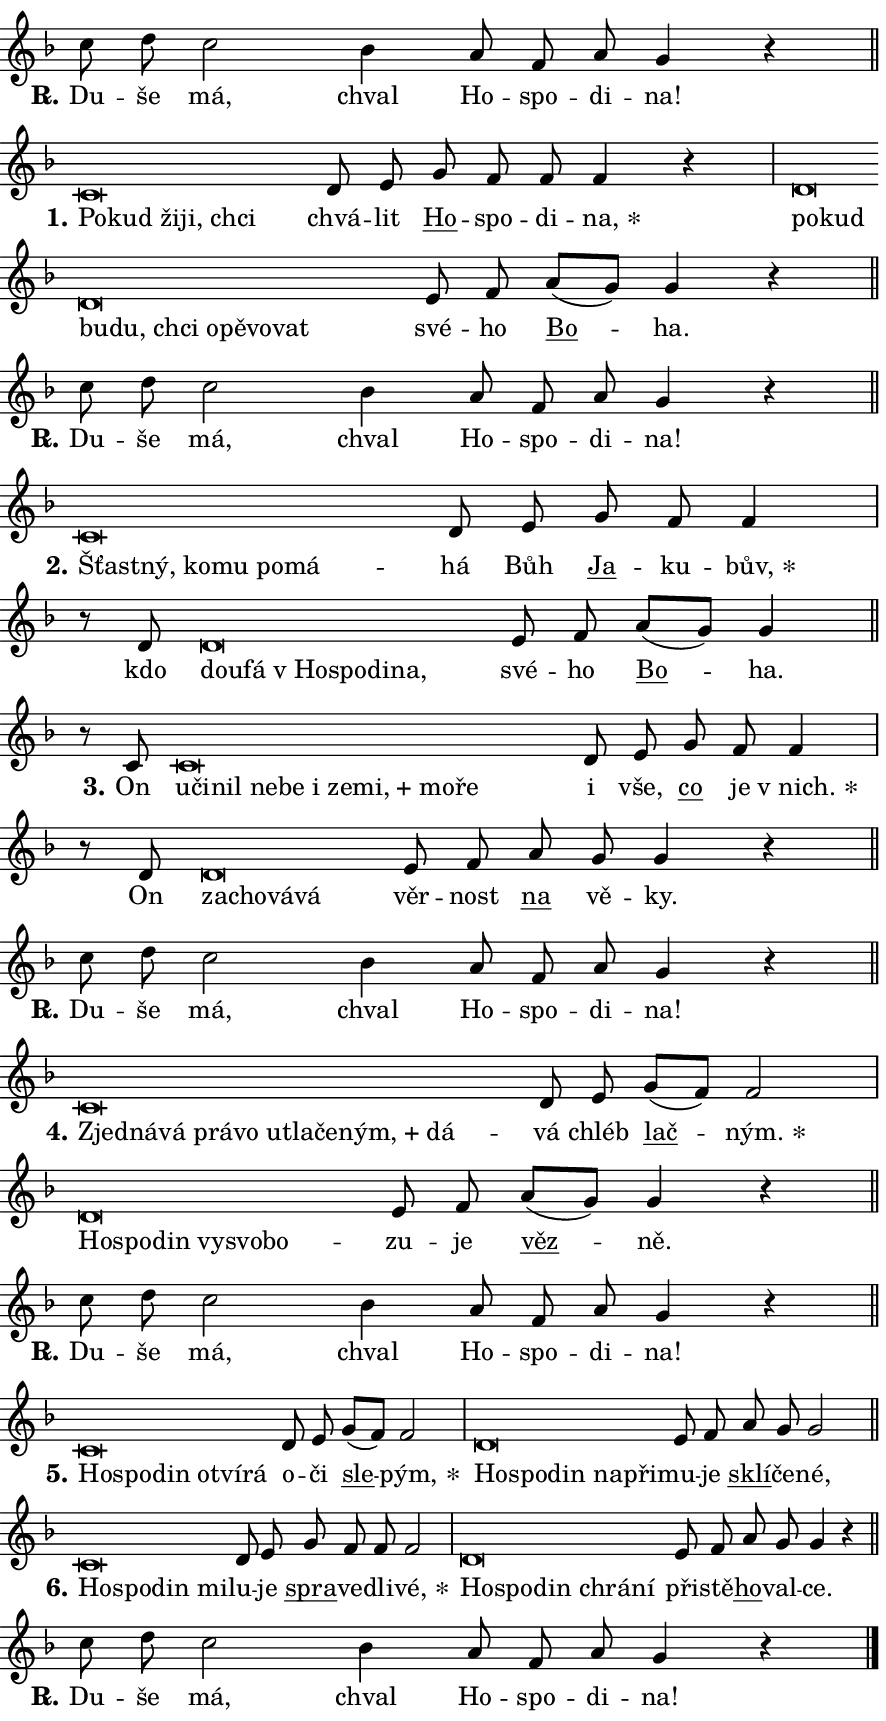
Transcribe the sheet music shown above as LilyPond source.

\version "2.24.0"
\header { tagline = "" }
\paper {
  indent = 0\cm
  top-margin = 0\cm
  right-margin = 0.13\cm % to fit lyric hyphens
  bottom-margin = 0\cm
  left-margin = 0\cm
  paper-width = 15\cm
  page-breaking = #ly:one-page-breaking
  system-system-spacing.basic-distance = #11
  score-system-spacing.basic-distance = #11
  ragged-last = ##f
}


%% Author: Thomas Morley
%% https://lists.gnu.org/archive/html/lilypond-user/2020-05/msg00002.html
#(define (line-position grob)
"Returns position of @var[grob} in current system:
   @code{'start}, if at first time-step
   @code{'end}, if at last time-step
   @code{'middle} otherwise
"
  (let* ((col (ly:item-get-column grob))
         (ln (ly:grob-object col 'left-neighbor))
         (rn (ly:grob-object col 'right-neighbor))
         (col-to-check-left (if (ly:grob? ln) ln col))
         (col-to-check-right (if (ly:grob? rn) rn col))
         (break-dir-left
           (and
             (ly:grob-property col-to-check-left 'non-musical #f)
             (ly:item-break-dir col-to-check-left)))
         (break-dir-right
           (and
             (ly:grob-property col-to-check-right 'non-musical #f)
             (ly:item-break-dir col-to-check-right))))
        (cond ((eqv? 1 break-dir-left) 'start)
              ((eqv? -1 break-dir-right) 'end)
              (else 'middle))))

#(define (tranparent-at-line-position vctor)
  (lambda (grob)
  "Relying on @code{line-position} select the relevant enry from @var{vctor}.
Used to determine transparency,"
    (case (line-position grob)
      ((end) (not (vector-ref vctor 0)))
      ((middle) (not (vector-ref vctor 1)))
      ((start) (not (vector-ref vctor 2))))))

noteHeadBreakVisibility =
#(define-music-function (break-visibility)(vector?)
"Makes @code{NoteHead}s transparent relying on @var{break-visibility}"
#{
  \override NoteHead.transparent =
    #(tranparent-at-line-position break-visibility)
#})

#(define delete-ledgers-for-transparent-note-heads
  (lambda (grob)
    "Reads whether a @code{NoteHead} is transparent.
If so this @code{NoteHead} is removed from @code{'note-heads} from
@var{grob}, which is supposed to be @code{LedgerLineSpanner}.
As a result ledgers are not printed for this @code{NoteHead}"
    (let* ((nhds-array (ly:grob-object grob 'note-heads))
           (nhds-list
             (if (ly:grob-array? nhds-array)
                 (ly:grob-array->list nhds-array)
                 '()))
           ;; Relies on the transparent-property being done before
           ;; Staff.LedgerLineSpanner.after-line-breaking is executed.
           ;; This is fragile ...
           (to-keep
             (remove
               (lambda (nhd)
                 (ly:grob-property nhd 'transparent #f))
               nhds-list)))
      ;; TODO find a better method to iterate over grob-arrays, similiar
      ;; to filter/remove etc for lists
      ;; For now rebuilt from scratch
      (set! (ly:grob-object grob 'note-heads)  '())
      (for-each
        (lambda (nhd)
          (ly:pointer-group-interface::add-grob grob 'note-heads nhd))
        to-keep))))

squashNotes = {
  \override NoteHead.X-extent = #'(-0.2 . 0.2)
  \override NoteHead.Y-extent = #'(-0.75 . 0)
  \override NoteHead.stencil =
    #(lambda (grob)
       (let ((pos (ly:grob-property grob 'staff-position)))
         (begin
           (if (< pos -7) (display "ERROR: Lower brevis then expected\n") (display ""))
           (if (<= pos -6) ly:text-interface::print ly:note-head::print))))
}
unSquashNotes = {
  \revert NoteHead.X-extent
  \revert NoteHead.Y-extent
  \revert NoteHead.stencil
}

hideNotes = \noteHeadBreakVisibility #begin-of-line-visible
unHideNotes = \noteHeadBreakVisibility #all-visible

% work-around for resetting accidentals
% https://lilypond.org/doc/v2.23/Documentation/notation/displaying-rhythms#unmetered-music
cadenzaMeasure = {
  \cadenzaOff
  \partial 1024 s1024
  \cadenzaOn
}

#(define-markup-command (accent layout props text) (markup?)
  "Underline accented syllable"
  (interpret-markup layout props
    #{\markup \override #'(offset . 4.3) \underline { #text }#}))

responsum = \markup \concat {
  "R" \hspace #-1.05 \path #0.1 #'((moveto 0 0.07) (lineto 0.9 0.8)) \hspace #0.05 "."
}

spaceSize = #0.6828661417322834 % exact space size for TeX Gyre Schola

\layout {
  \context {
    \Staff
    \remove "Time_signature_engraver"
    \override LedgerLineSpanner.after-line-breaking = #delete-ledgers-for-transparent-note-heads
  }
  \context {
    \Lyrics {
      \override LyricSpace.minimum-distance = \spaceSize
      \override LyricText.font-name = #"TeX Gyre Schola"
      \override LyricText.font-size = 1
      \override StanzaNumber.font-name = #"TeX Gyre Schola Bold"
      \override StanzaNumber.font-size = 1
    }
  }
  \context {
    \Score 
    \override NoteHead.text =
      #(lambda (grob) 
        (let ((pos (ly:grob-property grob 'staff-position)))
          #{\markup {
            \combine
              \halign #-0.55 \raise #(if (= pos -6) 0 0.5) \override #'(thickness . 2) \draw-line #'(3.2 . 0)
              \musicglyph "noteheads.sM1"
          }#}))
  }
}

% magnetic-lyrics.ily
%
%   written by
%     Jean Abou Samra <jean@abou-samra.fr>
%     Werner Lemberg <wl@gnu.org>
%
%   adapted by
%     Jiri Hon <jiri.hon@gmail.com>
%
% Version 2022-Apr-15

% https://www.mail-archive.com/lilypond-user@gnu.org/msg149350.html

#(define (Left_hyphen_pointer_engraver context)
   "Collect syllable-hyphen-syllable occurrences in lyrics and store
them in properties.  This engraver only looks to the left.  For
example, if the lyrics input is @code{foo -- bar}, it does the
following.

@itemize @bullet
@item
Set the @code{text} property of the @code{LyricHyphen} grob between
@q{foo} and @q{bar} to @code{foo}.

@item
Set the @code{left-hyphen} property of the @code{LyricText} grob with
text @q{foo} to the @code{LyricHyphen} grob between @q{foo} and
@q{bar}.
@end itemize

Use this auxiliary engraver in combination with the
@code{lyric-@/text::@/apply-@/magnetic-@/offset!} hook."
   (let ((hyphen #f)
         (text #f))
     (make-engraver
      (acknowledgers
       ((lyric-syllable-interface engraver grob source-engraver)
        (set! text grob)))
      (end-acknowledgers
       ((lyric-hyphen-interface engraver grob source-engraver)
        ;(when (not (grob::has-interface grob 'lyric-space-interface))
          (set! hyphen grob)));)
      ((stop-translation-timestep engraver)
       (when (and text hyphen)
         (ly:grob-set-object! text 'left-hyphen hyphen))
       (set! text #f)
       (set! hyphen #f)))))

#(define (lyric-text::apply-magnetic-offset! grob)
   "If the space between two syllables is less than the value in
property @code{LyricText@/.details@/.squash-threshold}, move the right
syllable to the left so that it gets concatenated with the left
syllable.

Use this function as a hook for
@code{LyricText@/.after-@/line-@/breaking} if the
@code{Left_@/hyphen_@/pointer_@/engraver} is active."
   (let ((hyphen (ly:grob-object grob 'left-hyphen #f)))
     (when hyphen
       (let ((left-text (ly:spanner-bound hyphen LEFT)))
         (when (grob::has-interface left-text 'lyric-syllable-interface)
           (let* ((common (ly:grob-common-refpoint grob left-text X))
                  (this-x-ext (ly:grob-extent grob common X))
                  (left-x-ext
                   (begin
                     ;; Trigger magnetism for left-text.
                     (ly:grob-property left-text 'after-line-breaking)
                     (ly:grob-extent left-text common X)))
                  ;; `delta` is the gap width between two syllables.
                  (delta (- (interval-start this-x-ext)
                            (interval-end left-x-ext)))
                  (details (ly:grob-property grob 'details))
                  (threshold (assoc-get 'squash-threshold details 0.2)))
             (when (< delta threshold)
               (let* (;; We have to manipulate the input text so that
                      ;; ligatures crossing syllable boundaries are not
                      ;; disabled.  For languages based on the Latin
                      ;; script this is essentially a beautification.
                      ;; However, for non-Western scripts it can be a
                      ;; necessity.
                      (lt (ly:grob-property left-text 'text))
                      (rt (ly:grob-property grob 'text))
                      (is-space (grob::has-interface hyphen 'lyric-space-interface))
                      (space (if is-space " " ""))
                      (extra-delta (if is-space spaceSize 0))
                      ;; Append new syllable.
                      (ltrt-space (if (and (string? lt) (string? rt))
                                (string-append lt space rt)
                                (make-concat-markup (list lt space rt))))
                      ;; Right-align `ltrt` to the right side.
                      (ltrt-space-markup (grob-interpret-markup
                               grob
                               (make-translate-markup
                                (cons (interval-length this-x-ext) 0)
                                (make-right-align-markup ltrt-space)))))
                 (begin
                   ;; Don't print `left-text`.
                   (ly:grob-set-property! left-text 'stencil #f)
                   ;; Set text and stencil (which holds all collected
                   ;; syllables so far) and shift it to the left.
                   (ly:grob-set-property! grob 'text ltrt-space)
                   (ly:grob-set-property! grob 'stencil ltrt-space-markup)
                   (ly:grob-translate-axis! grob (- (- delta extra-delta)) X))))))))))


#(define (lyric-hyphen::displace-bounds-first grob)
   ;; Make very sure this callback isn't triggered too early.
   (let ((left (ly:spanner-bound grob LEFT))
         (right (ly:spanner-bound grob RIGHT)))
     (ly:grob-property left 'after-line-breaking)
     (ly:grob-property right 'after-line-breaking)
     (ly:lyric-hyphen::print grob)))

squashThreshold = #0.4

\layout {
  \context {
    \Lyrics
    \consists #Left_hyphen_pointer_engraver
    \override LyricText.after-line-breaking =
      #lyric-text::apply-magnetic-offset!
    \override LyricHyphen.stencil = #lyric-hyphen::displace-bounds-first
    \override LyricText.details.squash-threshold = \squashThreshold
    \override LyricHyphen.minimum-distance = 0
    \override LyricHyphen.minimum-length = \squashThreshold
  }
}

squashText = \override LyricText.details.squash-threshold = 9999
unSquashText = \override LyricText.details.squash-threshold = \squashThreshold

leftText = \override LyricText.self-alignment-X = #LEFT
unLeftText = \revert LyricText.self-alignment-X

starOffset = #(lambda (grob) 
                (let ((x_offset (ly:self-alignment-interface::aligned-on-x-parent grob)))
                  (if (= x_offset 0) 0 (+ x_offset 1.2))))

star = #(define-music-function (syllable)(string?)
"Append star separator at the end of a syllable"
#{
  \once \override LyricText.X-offset = #starOffset
  \lyricmode { \markup {
    #syllable
    \override #'((font-name . "TeX Gyre Schola Bold")) \hspace #0.2 \lower #0.65 \larger "*"
  } }
#})

starAccent = #(define-music-function (syllable)(string?)
"Append star separator at the end of a syllable and make accent"
#{
  \once \override LyricText.X-offset = #starOffset
  \lyricmode { \markup {
    \accent #syllable
    \override #'((font-name . "TeX Gyre Schola Bold")) \hspace #0.2 \lower #0.65 \larger "*"
  } }
#})

breath = #(define-music-function (syllable)(string?)
"Append breathing indicator at the end of a syllable"
#{
  \lyricmode { \markup { #syllable "+" } }
#})

optionalBreath = #(define-music-function (syllable)(string?)
"Append optional breathing indicator at the end of a syllable"
#{
  \lyricmode { \markup { #syllable "(+)" } }
#})


\score {
    <<
        \new Voice = "melody" { \cadenzaOn \key f \major \relative { c''8 d c2 bes4 a8 f a g4 r \cadenzaMeasure \bar "||" \break } }
        \new Lyrics \lyricsto "melody" { \lyricmode { \set stanza = \responsum
Du -- še má, chval Ho -- spo -- di -- na! } }
    >>
    \layout {}
}

\score {
    <<
        \new Voice = "melody" { \cadenzaOn \key f \major \relative { \squashNotes c'\breve*1/16 \hideNotes \breve*1/16 \bar "" \breve*1/16 \bar "" \breve*1/16 \breve*1/16 \bar "" \unHideNotes \unSquashNotes d8 e \bar "" g f f f4 r \cadenzaMeasure \bar "|" \squashNotes d\breve*1/16 \hideNotes \breve*1/16 \bar "" \breve*1/16 \bar "" \breve*1/16 \bar "" \breve*1/16 \bar "" \breve*1/16 \bar "" \breve*1/16 \bar "" \breve*1/16 \breve*1/16 \bar "" \unHideNotes \unSquashNotes e8 f \bar "" a[( g)] g4 r \cadenzaMeasure \bar "||" \break } }
        \new Lyrics \lyricsto "melody" { \lyricmode { \set stanza = "1."
\leftText Po -- \squashText kud ži -- ji, chci \unLeftText \unSquashText chvá -- lit \markup \accent Ho -- spo -- di -- \star na, \leftText po -- \squashText kud bu -- du, chci o -- pě -- vo -- vat \unLeftText \unSquashText své -- ho \markup \accent Bo -- ha. } }
    >>
    \layout {}
}

\score {
    <<
        \new Voice = "melody" { \cadenzaOn \key f \major \relative { c''8 d c2 bes4 a8 f a g4 r \cadenzaMeasure \bar "||" \break } }
        \new Lyrics \lyricsto "melody" { \lyricmode { \set stanza = \responsum
Du -- še má, chval Ho -- spo -- di -- na! } }
    >>
    \layout {}
}

\score {
    <<
        \new Voice = "melody" { \cadenzaOn \key f \major \relative { \squashNotes c'\breve*1/16 \hideNotes \breve*1/16 \bar "" \breve*1/16 \bar "" \breve*1/16 \bar "" \breve*1/16 \breve*1/16 \bar "" \unHideNotes \unSquashNotes d8 e \bar "" g f f4 \cadenzaMeasure \bar "|" r8 d8 \squashNotes d\breve*1/16 \hideNotes \breve*1/16 \bar "" \breve*1/16 \bar "" \breve*1/16 \bar "" \breve*1/16 \breve*1/16 \bar "" \unHideNotes \unSquashNotes e8 f \bar "" a[( g)] g4 \cadenzaMeasure \bar "||" \break } }
        \new Lyrics \lyricsto "melody" { \lyricmode { \set stanza = "2."
\leftText Šťast -- \squashText ný, ko -- mu po -- má -- \unLeftText \unSquashText há Bůh \markup \accent Ja -- ku -- \star bův, kdo \leftText dou -- \squashText fá "v Ho" -- spo -- di -- na, \unLeftText \unSquashText své -- ho \markup \accent Bo -- ha. } }
    >>
    \layout {}
}

\score {
    <<
        \new Voice = "melody" { \cadenzaOn \key f \major \relative { r8 c'8 \squashNotes c\breve*1/16 \hideNotes \breve*1/16 \bar "" \breve*1/16 \bar "" \breve*1/16 \bar "" \breve*1/16 \bar "" \breve*1/16 \bar "" \breve*1/16 \bar "" \breve*1/16 \bar "" \breve*1/16 \breve*1/16 \bar "" \unHideNotes \unSquashNotes d8 e \bar "" g f f4 \cadenzaMeasure \bar "|" r8 d8 \squashNotes d\breve*1/16 \hideNotes \breve*1/16 \bar "" \breve*1/16 \breve*1/16 \bar "" \unHideNotes \unSquashNotes e8 f \bar "" a g g4 r \cadenzaMeasure \bar "||" \break } }
        \new Lyrics \lyricsto "melody" { \lyricmode { \set stanza = "3."
On \leftText u -- \squashText či -- nil ne -- be i ze -- \breath "mi," mo -- ře \unLeftText \unSquashText i vše, \markup \accent co je \star "v nich." On \leftText za -- \squashText cho -- vá -- vá \unLeftText \unSquashText věr -- nost \markup \accent na vě -- ky. } }
    >>
    \layout {}
}

\score {
    <<
        \new Voice = "melody" { \cadenzaOn \key f \major \relative { c''8 d c2 bes4 a8 f a g4 r \cadenzaMeasure \bar "||" \break } }
        \new Lyrics \lyricsto "melody" { \lyricmode { \set stanza = \responsum
Du -- še má, chval Ho -- spo -- di -- na! } }
    >>
    \layout {}
}

\score {
    <<
        \new Voice = "melody" { \cadenzaOn \key f \major \relative { \squashNotes c'\breve*1/16 \hideNotes \breve*1/16 \bar "" \breve*1/16 \bar "" \breve*1/16 \bar "" \breve*1/16 \bar "" \breve*1/16 \bar "" \breve*1/16 \bar "" \breve*1/16 \bar "" \breve*1/16 \breve*1/16 \bar "" \unHideNotes \unSquashNotes d8 e \bar "" g[( f)] f2 \cadenzaMeasure \bar "|" \squashNotes d\breve*1/16 \hideNotes \breve*1/16 \bar "" \breve*1/16 \bar "" \breve*1/16 \bar "" \breve*1/16 \breve*1/16 \bar "" \unHideNotes \unSquashNotes e8 f \bar "" a[( g)] g4 r \cadenzaMeasure \bar "||" \break } }
        \new Lyrics \lyricsto "melody" { \lyricmode { \set stanza = "4."
\leftText Zjed -- \squashText ná -- vá prá -- vo u -- tla -- če -- \breath "ným," dá -- \unLeftText \unSquashText vá chléb \markup \accent lač -- \star ným. \leftText Ho -- \squashText spo -- din vy -- svo -- bo -- \unLeftText \unSquashText zu -- je \markup \accent věz -- ně. } }
    >>
    \layout {}
}

\score {
    <<
        \new Voice = "melody" { \cadenzaOn \key f \major \relative { c''8 d c2 bes4 a8 f a g4 r \cadenzaMeasure \bar "||" \break } }
        \new Lyrics \lyricsto "melody" { \lyricmode { \set stanza = \responsum
Du -- še má, chval Ho -- spo -- di -- na! } }
    >>
    \layout {}
}

\score {
    <<
        \new Voice = "melody" { \cadenzaOn \key f \major \relative { \squashNotes c'\breve*1/16 \hideNotes \breve*1/16 \bar "" \breve*1/16 \bar "" \breve*1/16 \bar "" \breve*1/16 \breve*1/16 \bar "" \unHideNotes \unSquashNotes d8 e \bar "" g[( f)] f2 \cadenzaMeasure \bar "|" \squashNotes d\breve*1/16 \hideNotes \breve*1/16 \bar "" \breve*1/16 \bar "" \breve*1/16 \breve*1/16 \bar "" \unHideNotes \unSquashNotes e8 f \bar "" a g g2 \cadenzaMeasure \bar "||" \break } }
        \new Lyrics \lyricsto "melody" { \lyricmode { \set stanza = "5."
\leftText Ho -- \squashText spo -- din o -- tví -- rá \unLeftText \unSquashText o -- či \markup \accent sle -- \star pým, \leftText Ho -- \squashText spo -- din na -- při -- \unLeftText \unSquashText mu -- je \markup \accent sklí -- če -- né, } }
    >>
    \layout {}
}

\score {
    <<
        \new Voice = "melody" { \cadenzaOn \key f \major \relative { \squashNotes c'\breve*1/16 \hideNotes \breve*1/16 \bar "" \breve*1/16 \breve*1/16 \bar "" \unHideNotes \unSquashNotes d8 e \bar "" g f f f2 \cadenzaMeasure \bar "|" \squashNotes d\breve*1/16 \hideNotes \breve*1/16 \bar "" \breve*1/16 \bar "" \breve*1/16 \breve*1/16 \bar "" \unHideNotes \unSquashNotes e8 f \bar "" a g g4 r \cadenzaMeasure \bar "||" \break } }
        \new Lyrics \lyricsto "melody" { \lyricmode { \set stanza = "6."
\leftText Ho -- \squashText spo -- din mi -- \unLeftText \unSquashText lu -- je \markup \accent spra -- ve -- dli -- \star vé, \leftText Ho -- \squashText spo -- din chrá -- ní \unLeftText \unSquashText při -- stě -- \markup \accent ho -- val -- ce. } }
    >>
    \layout {}
}

\score {
    <<
        \new Voice = "melody" { \cadenzaOn \key f \major \relative { c''8 d c2 bes4 a8 f a g4 r \cadenzaMeasure \bar "||" \break } \bar "|." }
        \new Lyrics \lyricsto "melody" { \lyricmode { \set stanza = \responsum
Du -- še má, chval Ho -- spo -- di -- na! } }
    >>
    \layout {}
}
